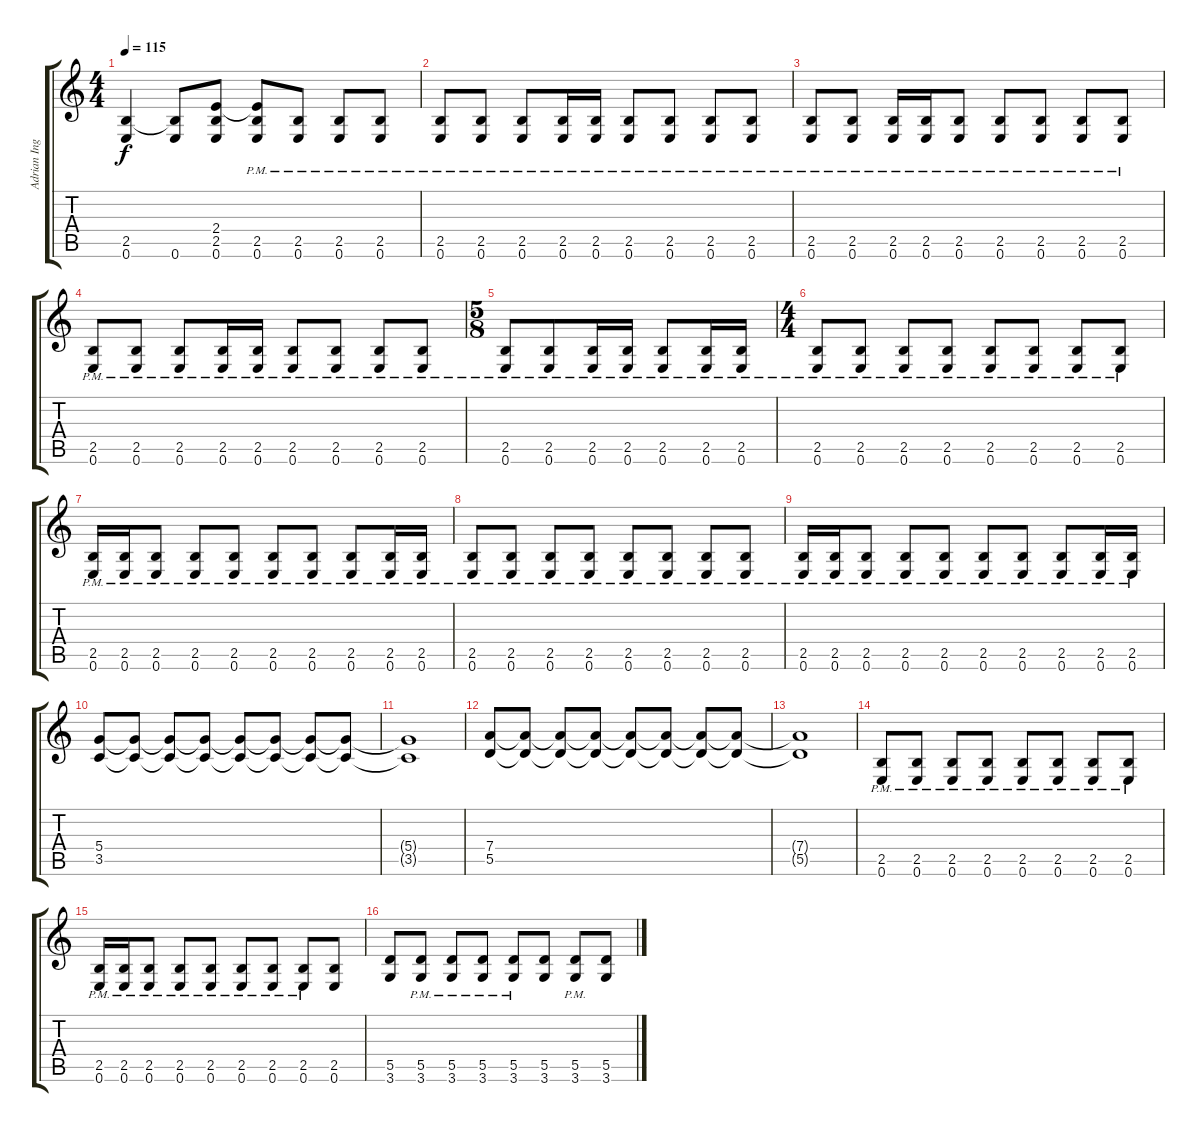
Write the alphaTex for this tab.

\track ("Adrian Ingrisan" "Adrian Ing") {instrument distortionguitar}
\staff {score tabs}
\tuning (E4 B3 G3 D3 A2 E2) {hide}
\ts (4 4)
\tempo 115
\clef g2
\ks c
(2.5 0.6).4{dy f instrument distortionguitar} (2.5{t} 0.6).8 (2.4 2.5 0.6).8 (2.4{t} 2.5 0.6{pm}).8 (2.5{pm} 0.6{pm}).8 (2.5{pm} 0.6{pm}).8 (2.5{pm} 0.6{pm}).8 |
(2.5{pm} 0.6{pm}).8 (2.5{pm} 0.6{pm}).8 (2.5{pm} 0.6{pm}).8 (2.5{pm} 0.6{pm}).16 (2.5{pm} 0.6{pm}).16 (2.5{pm} 0.6{pm}).8 (2.5{pm} 0.6{pm}).8 (2.5{pm} 0.6{pm}).8 (2.5{pm} 0.6{pm}).8 |
(2.5{pm} 0.6{pm}).8 (2.5{pm} 0.6{pm}).8 (2.5{pm} 0.6{pm}).16 (2.5{pm} 0.6{pm}).16 (2.5{pm} 0.6{pm}).8 (2.5{pm} 0.6{pm}).8 (2.5{pm} 0.6{pm}).8 (2.5{pm} 0.6{pm}).8 (2.5{pm} 0.6{pm}).8 |
(2.5{pm} 0.6{pm}).8 (2.5{pm} 0.6{pm}).8 (2.5{pm} 0.6{pm}).8 (2.5{pm} 0.6{pm}).16 (2.5{pm} 0.6{pm}).16 (2.5{pm} 0.6{pm}).8 (2.5{pm} 0.6{pm}).8 (2.5{pm} 0.6{pm}).8 (2.5{pm} 0.6{pm}).8 |
\ts (5 8)
(2.5{pm} 0.6{pm}).8 (2.5{pm} 0.6{pm}).8 (2.5{pm} 0.6{pm}).16 (2.5{pm} 0.6{pm}).16 (2.5{pm} 0.6{pm}).8 (2.5{pm} 0.6{pm}).16 (2.5{pm} 0.6{pm}).16 |
\ts (4 4)
(2.5{pm} 0.6{pm}).8 (2.5{pm} 0.6{pm}).8 (2.5{pm} 0.6{pm}).8 (2.5{pm} 0.6{pm}).8 (2.5{pm} 0.6{pm}).8 (2.5{pm} 0.6{pm}).8 (2.5{pm} 0.6{pm}).8 (2.5{pm} 0.6{pm}).8 |
(2.5{pm} 0.6{pm}).16 (2.5{pm} 0.6{pm}).16 (2.5{pm} 0.6{pm}).8 (2.5{pm} 0.6{pm}).8 (2.5{pm} 0.6{pm}).8 (2.5{pm} 0.6{pm}).8 (2.5{pm} 0.6{pm}).8 (2.5{pm} 0.6{pm}).8 (2.5{pm} 0.6{pm}).16 (2.5{pm} 0.6{pm}).16 |
(2.5{pm} 0.6{pm}).8 (2.5{pm} 0.6{pm}).8 (2.5{pm} 0.6{pm}).8 (2.5{pm} 0.6{pm}).8 (2.5{pm} 0.6{pm}).8 (2.5{pm} 0.6{pm}).8 (2.5{pm} 0.6{pm}).8 (2.5{pm} 0.6{pm}).8 |
(2.5{pm} 0.6{pm}).16 (2.5{pm} 0.6{pm}).16 (2.5{pm} 0.6{pm}).8 (2.5{pm} 0.6{pm}).8 (2.5{pm} 0.6{pm}).8 (2.5{pm} 0.6{pm}).8 (2.5{pm} 0.6{pm}).8 (2.5{pm} 0.6{pm}).8 (2.5{pm} 0.6{pm}).16 (2.5{pm} 0.6{pm}).16 |
(5.4 3.5).8 (5.4{t} 3.5{t}).8 (5.4{t} 3.5{t}).8 (5.4{t} 3.5{t}).8 (5.4{t} 3.5{t}).8 (5.4{t} 3.5{t}).8 (5.4{t} 3.5{t}).8 (5.4{t} 3.5{t}).8 |
(5.4{t} 3.5{t}).1 |
(7.4 5.5).8 (7.4{t} 5.5{t}).8 (7.4{t} 5.5{t}).8 (7.4{t} 5.5{t}).8 (7.4{t} 5.5{t}).8 (7.4{t} 5.5{t}).8 (7.4{t} 5.5{t}).8 (7.4{t} 5.5{t}).8 |
(7.4{t} 5.5{t}).1 |
(2.5{pm} 0.6{pm}).8 (2.5{pm} 0.6{pm}).8 (2.5{pm} 0.6{pm}).8 (2.5{pm} 0.6{pm}).8 (2.5{pm} 0.6{pm}).8 (2.5{pm} 0.6{pm}).8 (2.5{pm} 0.6{pm}).8 (2.5{pm} 0.6{pm}).8 |
(2.5{pm} 0.6{pm}).16 (2.5{pm} 0.6{pm}).16 (2.5{pm} 0.6{pm}).8 (2.5{pm} 0.6{pm}).8 (2.5{pm} 0.6{pm}).8 (2.5{pm} 0.6{pm}).8 (2.5{pm} 0.6{pm}).8 (2.5{pm} 0.6{pm}).8 (2.5 0.6).8 |
(5.5 3.6).8 (5.5{pm} 3.6{pm}).8 (5.5{pm} 3.6{pm}).8 (5.5{pm} 3.6{pm}).8 (5.5{pm} 3.6{pm}).8 (5.5 3.6).8 (5.5{pm} 3.6{pm}).8 (5.5 3.6).8
